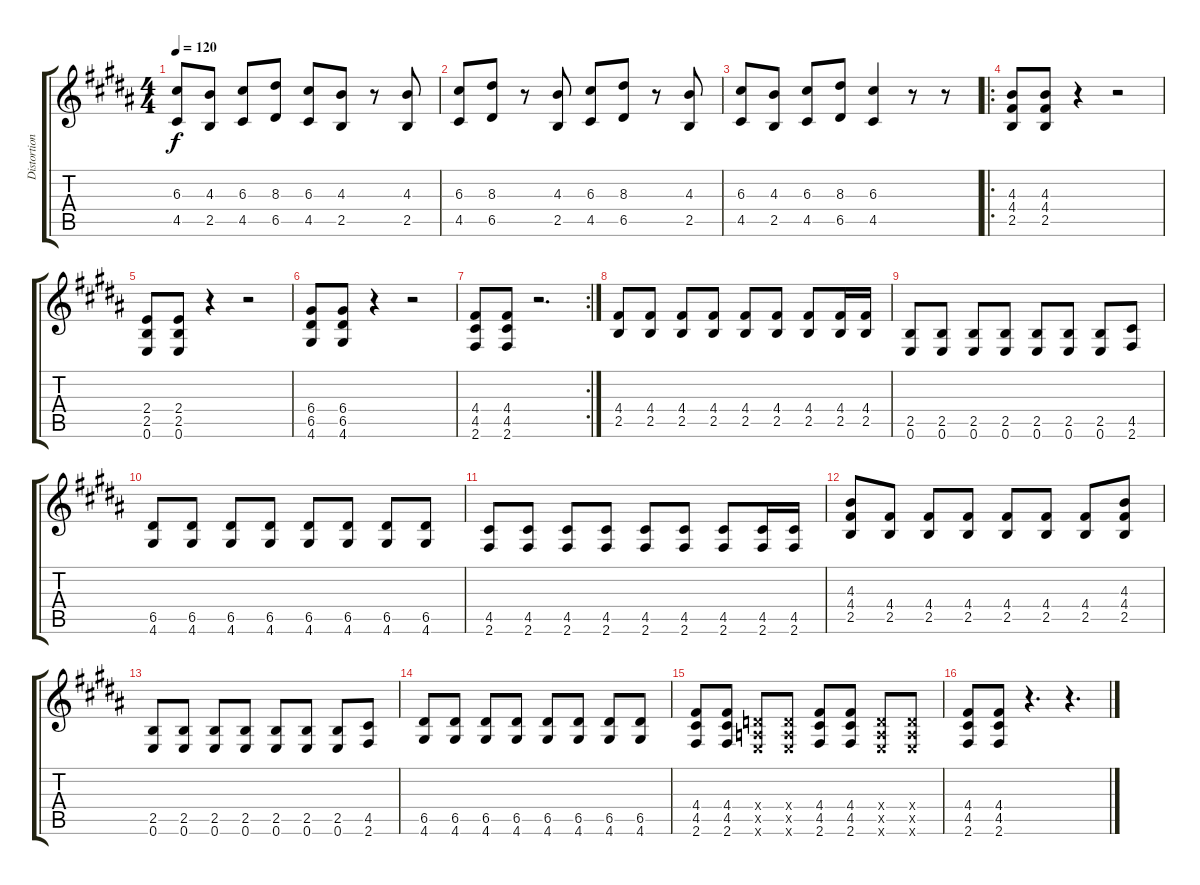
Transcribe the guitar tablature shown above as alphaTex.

\track ("Distortion Guitar" "Distortion") {instrument distortionguitar}
\staff {score tabs}
\tuning (E4 B3 G3 D3 A2 E2) {hide}
\ts (4 4)
\tempo 120
\clef g2
\ks b
(6.3 4.5).8{dy f} (4.3 2.5).8 (6.3 4.5).8 (8.3 6.5).8 (6.3 4.5).8 (4.3 2.5).8 r.8 (4.3 2.5).8 |
(6.3 4.5).8 (8.3 6.5).8 r.8 (4.3 2.5).8 (6.3 4.5).8 (8.3 6.5).8 r.8 (4.3 2.5).8 |
(6.3 4.5).8 (4.3 2.5).8 (6.3 4.5).8 (8.3 6.5).8 (6.3 4.5).4 r.8 r.8 |
\ro
(4.3 4.4 2.5).8 (4.3 4.4 2.5).8 r.4 r.2 |
(2.4 2.5 0.6).8 (2.4 2.5 0.6).8 r.4 r.2 |
(6.4 6.5 4.6).8 (6.4 6.5 4.6).8 r.4 r.2 |
\rc 2
(4.4 4.5 2.6).8 (4.4 4.5 2.6).8 r.2{d} |
(4.4 2.5).8 (4.4 2.5).8 (4.4 2.5).8 (4.4 2.5).8 (4.4 2.5).8 (4.4 2.5).8 (4.4 2.5).8 (4.4 2.5).16 (4.4 2.5).16 |
(2.5 0.6).8 (2.5 0.6).8 (2.5 0.6).8 (2.5 0.6).8 (2.5 0.6).8 (2.5 0.6).8 (2.5 0.6).8 (4.5 2.6).8 |
(6.5 4.6).8 (6.5 4.6).8 (6.5 4.6).8 (6.5 4.6).8 (6.5 4.6).8 (6.5 4.6).8 (6.5 4.6).8 (6.5 4.6).8 |
(4.5 2.6).8 (4.5 2.6).8 (4.5 2.6).8 (4.5 2.6).8 (4.5 2.6).8 (4.5 2.6).8 (4.5 2.6).8 (4.5 2.6).16 (4.5 2.6).16 |
(4.3 4.4 2.5).8 (4.4 2.5).8 (4.4 2.5).8 (4.4 2.5).8 (4.4 2.5).8 (4.4 2.5).8 (4.4 2.5).8 (4.3 4.4 2.5).8 |
(2.5 0.6).8 (2.5 0.6).8 (2.5 0.6).8 (2.5 0.6).8 (2.5 0.6).8 (2.5 0.6).8 (2.5 0.6).8 (4.5 2.6).8 |
(6.5 4.6).8 (6.5 4.6).8 (6.5 4.6).8 (6.5 4.6).8 (6.5 4.6).8 (6.5 4.6).8 (6.5 4.6).8 (6.5 4.6).8 |
(4.4 4.5 2.6).8 (4.4 4.5 2.6).8 (0.4{x} 0.5{x} 0.6{x}).8 (0.4{x} 0.5{x} 0.6{x}).8 (4.4 4.5 2.6).8 (4.4 4.5 2.6).8 (0.4{x} 0.5{x} 0.6{x}).8 (0.4{x} 0.5{x} 0.6{x}).8 |
(4.4 4.5 2.6).8 (4.4 4.5 2.6).8 r.4{d} r.4{d}
